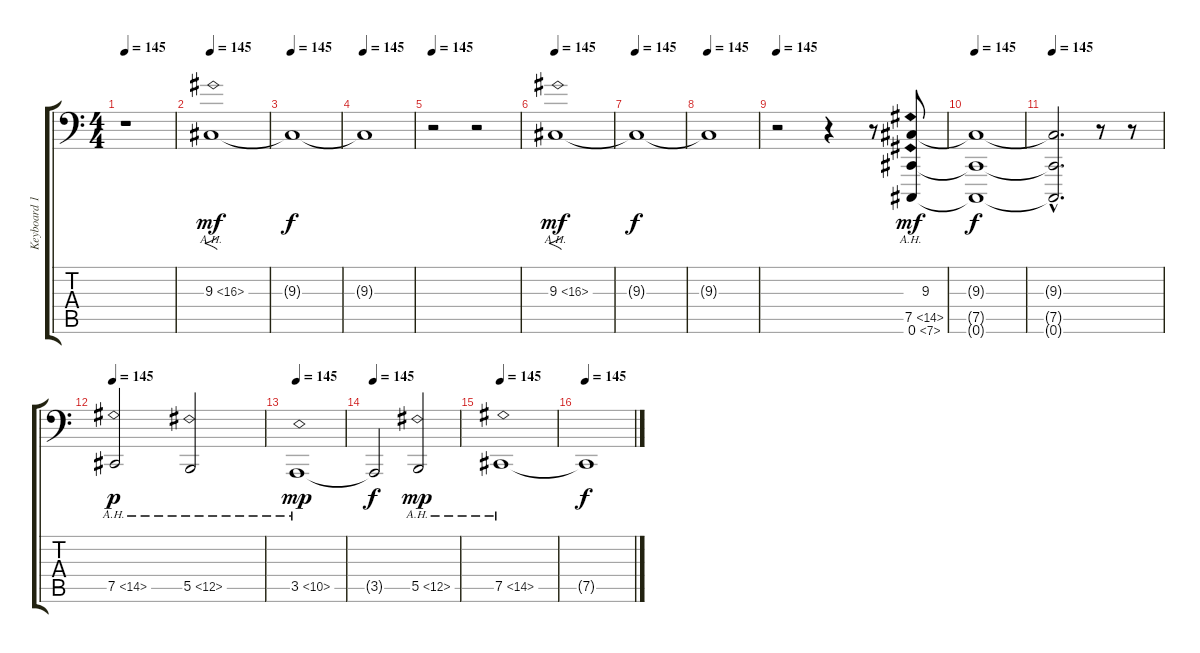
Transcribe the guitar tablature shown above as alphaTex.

\track ("Keyboard 1" "Keyboard 1") {instrument stringensemble1}
\staff {score tabs}
\tuning (Db3 Ab2 E2 B1 Gb1 Db1) {hide}
\ts (4 4)
\tempo 145
\clef f4
\ks c
r.1{dy f} |
\tempo 145
9.3{ah 7}.1{f dy mf} |
\tempo 145
9.3{t}.1{dy f} |
\tempo 145
9.3{t}.1{volume 0} |
\tempo 145
r.2 r.2{volume 15} |
\tempo 145
9.3{ah 7}.1{f dy mf} |
\tempo 145
9.3{t}.1{dy f} |
\tempo 145
9.3{t}.1{volume 0} |
\tempo 145
r.2 r.4 r.8 (9.3 7.5{ah 7} 0.6{ah 7}).8{dy mf volume 15} |
\tempo 145
(9.3{t} 7.5{t} 0.6{t}).1{dy f} |
\tempo 145
(9.3{hac t} 7.5{hac t} 0.6{hac t}).2{d volume 0} r.8 r.8{volume 16} |
\tempo 145
7.5{ah 7}.2{dy p balance 11} 5.5{ah 7}.2 |
\tempo 145
3.5{ah 7}.1{dy mp} |
\tempo 145
3.5{t}.2{dy f} 5.5{ah 7}.2{dy mp} |
\tempo 145
7.5{ah 7}.1 |
\tempo 145
7.5{t}.1{dy f}
